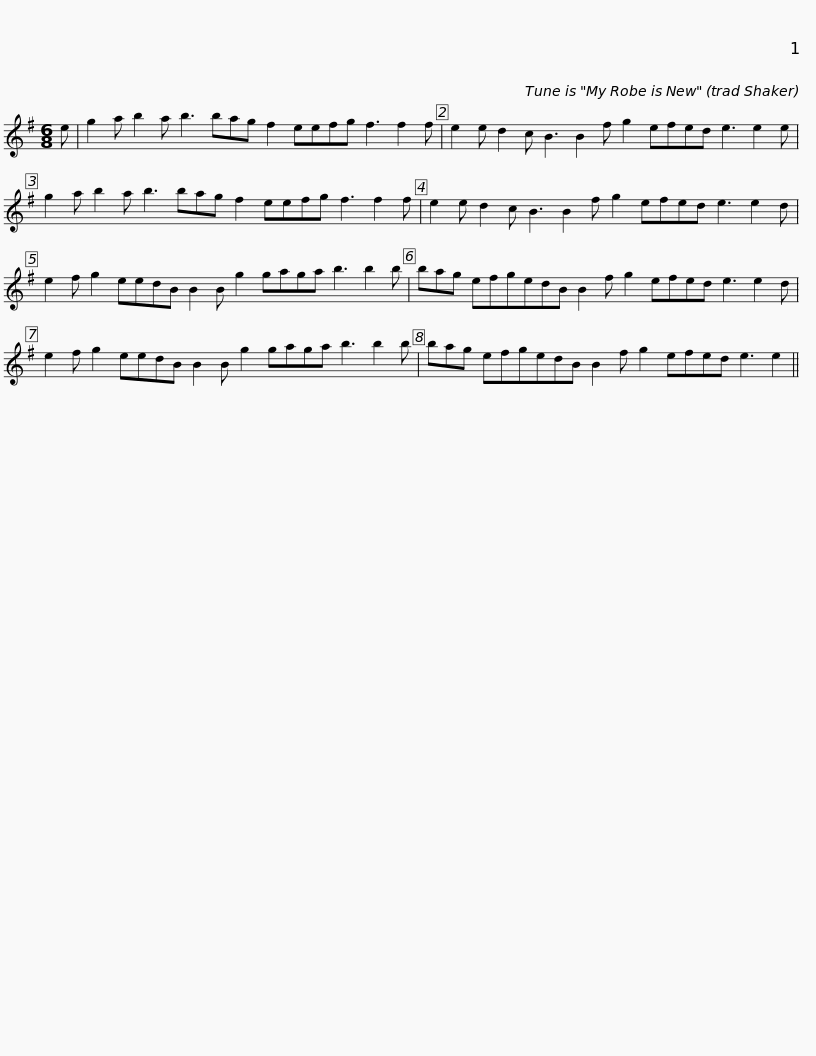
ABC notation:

X:1
L:1/8
M:6/8
I:linebreak $
K:Emin
V:1 treble
V:1
 e | g2 a b2 a b3 bag f2 eefg f3 f2 f | e2 e d2 c B3 B2 f g2 efed e3 e2 e |$ g2 a b2 a b3 bag f2 eefg f3 f2 f | e2 e d2 c B3 B2 f g2 efed e3 e2 d |$ %5
 e2 f g2 eedB B2 B g2 gaga b3 b2 b |$ bag efgedB B2 f g2 efed e3 e2 d |$ e2 f g2 eedB B2 B g2 gaga b3 b2 b |$ bag efgedB B2 f g2 efed e3 e2 || %9
